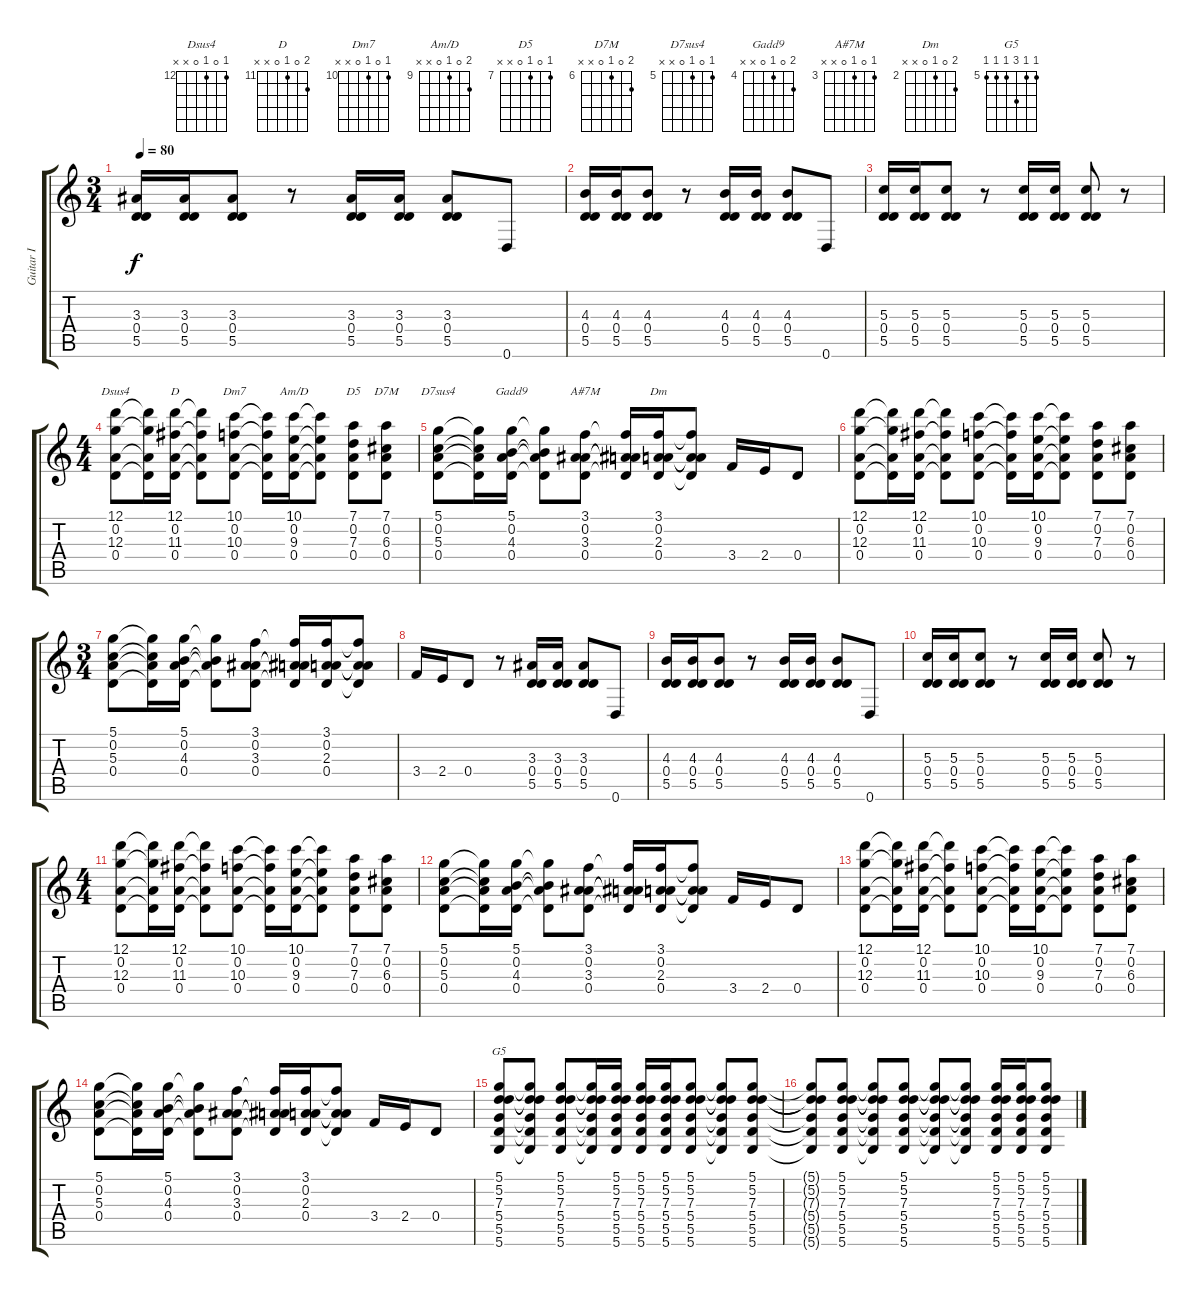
\track ("Guitar I" "Guitar I") {instrument overdrivenguitar}
\staff {score tabs}
\tuning (D4 A3 G3 D3 A2 D2) {hide}
\chord ("Dsus4" 12 0 12 0 x x) {firstfret 12}
\chord ("D" 12 0 11 0 x x) {firstfret 11}
\chord ("Dm7" 10 0 10 0 x x) {firstfret 10}
\chord ("Am/D" 10 0 9 0 x x) {firstfret 9}
\chord ("D5" 7 0 7 0 x x) {firstfret 7}
\chord ("D7M" 7 0 6 0 x x) {firstfret 6}
\chord ("D7sus4" 5 0 5 0 x x) {firstfret 5}
\chord ("Gadd9" 5 0 4 0 x x) {firstfret 4}
\chord ("A#7M" 3 0 3 0 x x) {firstfret 3}
\chord ("Dm" 3 0 2 0 x x) {firstfret 2}
\chord ("G5" 5 5 7 5 5 5) {firstfret 5}
\ts (3 4)
\tempo 80
\clef g2
\ks c
(3.3 0.4 5.5).16{dy f} (3.3 0.4 5.5).16 (3.3 0.4 5.5).8 r.8 (3.3 0.4 5.5).16 (3.3 0.4 5.5).16 (3.3 0.4 5.5).8 0.6.8 |
(4.3 0.4 5.5).16 (4.3 0.4 5.5).16 (4.3 0.4 5.5).8 r.8 (4.3 0.4 5.5).16 (4.3 0.4 5.5).16 (4.3 0.4 5.5).8 0.6.8 |
(5.3 0.4 5.5).16 (5.3 0.4 5.5).16 (5.3 0.4 5.5).8 r.8 (5.3 0.4 5.5).16 (5.3 0.4 5.5).16 (5.3 0.4 5.5).8 r.8 |
\ts (4 4)
(12.1 0.2 12.3 0.4).8{ch "Dsus4"} (12.1{t} 0.2{t} 12.3{t} 0.4{t}).16 (12.1 0.2 11.3 0.4).16{ch "D"} (12.1{t} 0.2{t} 11.3{t} 0.4{t}).8 (10.1 0.2 10.3 0.4).8{ch "Dm7"} (10.1{t} 0.2{t} 10.3{t} 0.4{t}).16 (10.1 0.2 9.3 0.4).16{ch "Am/D"} (10.1{t} 0.2{t} 9.3{t} 0.4{t}).8 (7.1 0.2 7.3 0.4).8{ch "D5"} (7.1 0.2 6.3 0.4).8{ch "D7M"} |
(5.1 0.2 5.3 0.4).8{ch "D7sus4"} (5.1{t} 0.2{t} 5.3{t} 0.4{t}).16 (5.1 0.2 4.3 0.4).16{ch "Gadd9"} (5.1{t} 0.2{t} 4.3{t} 0.4{t}).8 (3.1 0.2 3.3 0.4).8{ch "A#7M"} (3.1{t} 0.2{t} 3.3{t} 0.4{t}).16 (3.1 0.2 2.3 0.4).16{ch "Dm"} (3.1{t} 0.2{t} 2.3{t} 0.4{t}).8 3.4.16 2.4.16 0.4.8 |
(12.1 0.2 12.3 0.4).8 (12.1{t} 0.2{t} 12.3{t} 0.4{t}).16 (12.1 0.2 11.3 0.4).16 (12.1{t} 0.2{t} 11.3{t} 0.4{t}).8 (10.1 0.2 10.3 0.4).8 (10.1{t} 0.2{t} 10.3{t} 0.4{t}).16 (10.1 0.2 9.3 0.4).16 (10.1{t} 0.2{t} 9.3{t} 0.4{t}).8 (7.1 0.2 7.3 0.4).8 (7.1 0.2 6.3 0.4).8 |
\ts (3 4)
(5.1 0.2 5.3 0.4).8 (5.1{t} 0.2{t} 5.3{t} 0.4{t}).16 (5.1 0.2 4.3 0.4).16 (5.1{t} 0.2{t} 4.3{t} 0.4{t}).8 (3.1 0.2 3.3 0.4).8 (3.1{t} 0.2{t} 3.3{t} 0.4{t}).16 (3.1 0.2 2.3 0.4).16 (3.1{t} 0.2{t} 2.3{t} 0.4{t}).8 |
3.4.16 2.4.16 0.4.8 r.8 (3.3 0.4 5.5).16 (3.3 0.4 5.5).16 (3.3 0.4 5.5).8 0.6.8 |
(4.3 0.4 5.5).16 (4.3 0.4 5.5).16 (4.3 0.4 5.5).8 r.8 (4.3 0.4 5.5).16 (4.3 0.4 5.5).16 (4.3 0.4 5.5).8 0.6.8 |
(5.3 0.4 5.5).16 (5.3 0.4 5.5).16 (5.3 0.4 5.5).8 r.8 (5.3 0.4 5.5).16 (5.3 0.4 5.5).16 (5.3 0.4 5.5).8 r.8 |
\ts (4 4)
(12.1 0.2 12.3 0.4).8 (12.1{t} 0.2{t} 12.3{t} 0.4{t}).16 (12.1 0.2 11.3 0.4).16 (12.1{t} 0.2{t} 11.3{t} 0.4{t}).8 (10.1 0.2 10.3 0.4).8 (10.1{t} 0.2{t} 10.3{t} 0.4{t}).16 (10.1 0.2 9.3 0.4).16 (10.1{t} 0.2{t} 9.3{t} 0.4{t}).8 (7.1 0.2 7.3 0.4).8 (7.1 0.2 6.3 0.4).8 |
(5.1 0.2 5.3 0.4).8 (5.1{t} 0.2{t} 5.3{t} 0.4{t}).16 (5.1 0.2 4.3 0.4).16 (5.1{t} 0.2{t} 4.3{t} 0.4{t}).8 (3.1 0.2 3.3 0.4).8 (3.1{t} 0.2{t} 3.3{t} 0.4{t}).16 (3.1 0.2 2.3 0.4).16 (3.1{t} 0.2{t} 2.3{t} 0.4{t}).8 3.4.16 2.4.16 0.4.8 |
(12.1 0.2 12.3 0.4).8 (12.1{t} 0.2{t} 12.3{t} 0.4{t}).16 (12.1 0.2 11.3 0.4).16 (12.1{t} 0.2{t} 11.3{t} 0.4{t}).8 (10.1 0.2 10.3 0.4).8 (10.1{t} 0.2{t} 10.3{t} 0.4{t}).16 (10.1 0.2 9.3 0.4).16 (10.1{t} 0.2{t} 9.3{t} 0.4{t}).8 (7.1 0.2 7.3 0.4).8 (7.1 0.2 6.3 0.4).8 |
(5.1 0.2 5.3 0.4).8 (5.1{t} 0.2{t} 5.3{t} 0.4{t}).16 (5.1 0.2 4.3 0.4).16 (5.1{t} 0.2{t} 4.3{t} 0.4{t}).8 (3.1 0.2 3.3 0.4).8 (3.1{t} 0.2{t} 3.3{t} 0.4{t}).16 (3.1 0.2 2.3 0.4).16 (3.1{t} 0.2{t} 2.3{t} 0.4{t}).8 3.4.16 2.4.16 0.4.8 |
(5.1 5.2 7.3 5.4 5.5 5.6).8{ch "G5"} (5.1{t} 5.2{t} 7.3{t} 5.4{t} 5.5{t} 5.6{t}).8 (5.1 5.2 7.3 5.4 5.5 5.6).8 (5.1{t} 5.2{t} 7.3{t} 5.4{t} 5.5{t} 5.6{t}).16 (5.1 5.2 7.3 5.4 5.5 5.6).16 (5.1 5.2 7.3 5.4 5.5 5.6).16 (5.1 5.2 7.3 5.4 5.5 5.6).16 (5.1 5.2 7.3 5.4 5.5 5.6).8 (5.1{t} 5.2{t} 7.3{t} 5.4{t} 5.5{t} 5.6{t}).8 (5.1 5.2 7.3 5.4 5.5 5.6).8 |
(5.1{t} 5.2{t} 7.3{t} 5.4{t} 5.5{t} 5.6{t}).8 (5.1 5.2 7.3 5.4 5.5 5.6).8 (5.1{t} 5.2{t} 7.3{t} 5.4{t} 5.5{t} 5.6{t}).8 (5.1 5.2 7.3 5.4 5.5 5.6).8 (5.1{t} 5.2{t} 7.3{t} 5.4{t} 5.5{t} 5.6{t}).8 (5.1{t} 5.2{t} 7.3{t} 5.4{t} 5.5{t} 5.6{t}).8 (5.1 5.2 7.3 5.4 5.5 5.6).16 (5.1 5.2 7.3 5.4 5.5 5.6).16 (5.1 5.2 7.3 5.4 5.5 5.6).8
